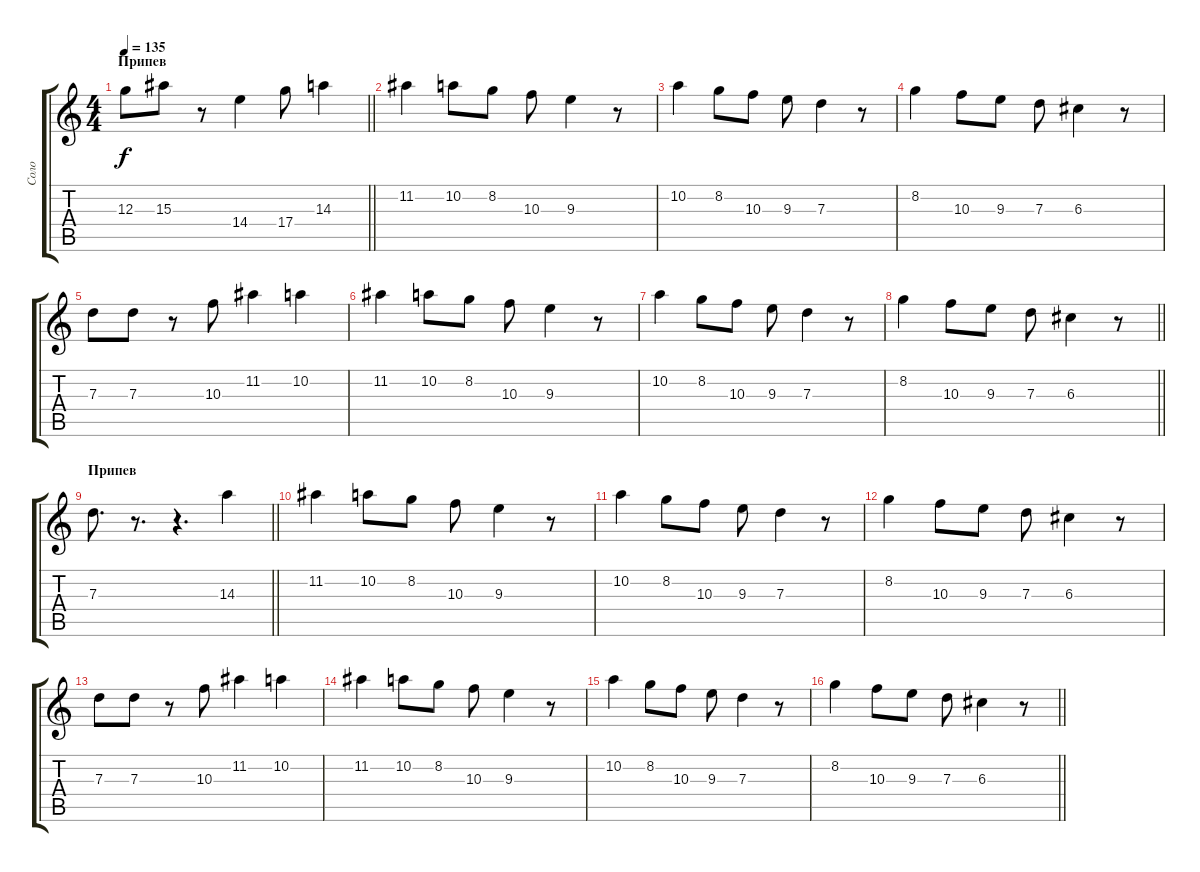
\track ("Соло" "Соло") {instrument overdrivenguitar}
\staff {score tabs}
\tuning (E4 B3 G3 D3 A2 E2) {hide}
\ts (4 4)
\section ("" "Припев")
\tempo 135
\clef g2
\barLineRight lightlight
\ks c
12.3.8{dy f} 15.3.8 r.8 14.4.4 17.4.8 14.3.4 |
11.2.4 10.2.8 8.2.8 10.3.8 9.3.4 r.8 |
10.2.4 8.2.8 10.3.8 9.3.8 7.3.4 r.8 |
8.2.4 10.3.8 9.3.8 7.3.8 6.3.4 r.8 |
7.3.8 7.3.8 r.8 10.3.8 11.2.4 10.2.4 |
11.2.4 10.2.8 8.2.8 10.3.8 9.3.4 r.8 |
10.2.4 8.2.8 10.3.8 9.3.8 7.3.4 r.8 |
\barLineRight lightlight
8.2.4 10.3.8 9.3.8 7.3.8 6.3.4 r.8 |
\section ("" "Припев")
\barLineRight lightlight
7.3.8{d} r.8{d} r.4{d} 14.3.4 |
11.2.4 10.2.8 8.2.8 10.3.8 9.3.4 r.8 |
10.2.4 8.2.8 10.3.8 9.3.8 7.3.4 r.8 |
8.2.4 10.3.8 9.3.8 7.3.8 6.3.4 r.8 |
7.3.8 7.3.8 r.8 10.3.8 11.2.4 10.2.4 |
11.2.4 10.2.8 8.2.8 10.3.8 9.3.4 r.8 |
10.2.4 8.2.8 10.3.8 9.3.8 7.3.4 r.8 |
\barLineRight lightlight
8.2.4 10.3.8 9.3.8 7.3.8 6.3.4 r.8
